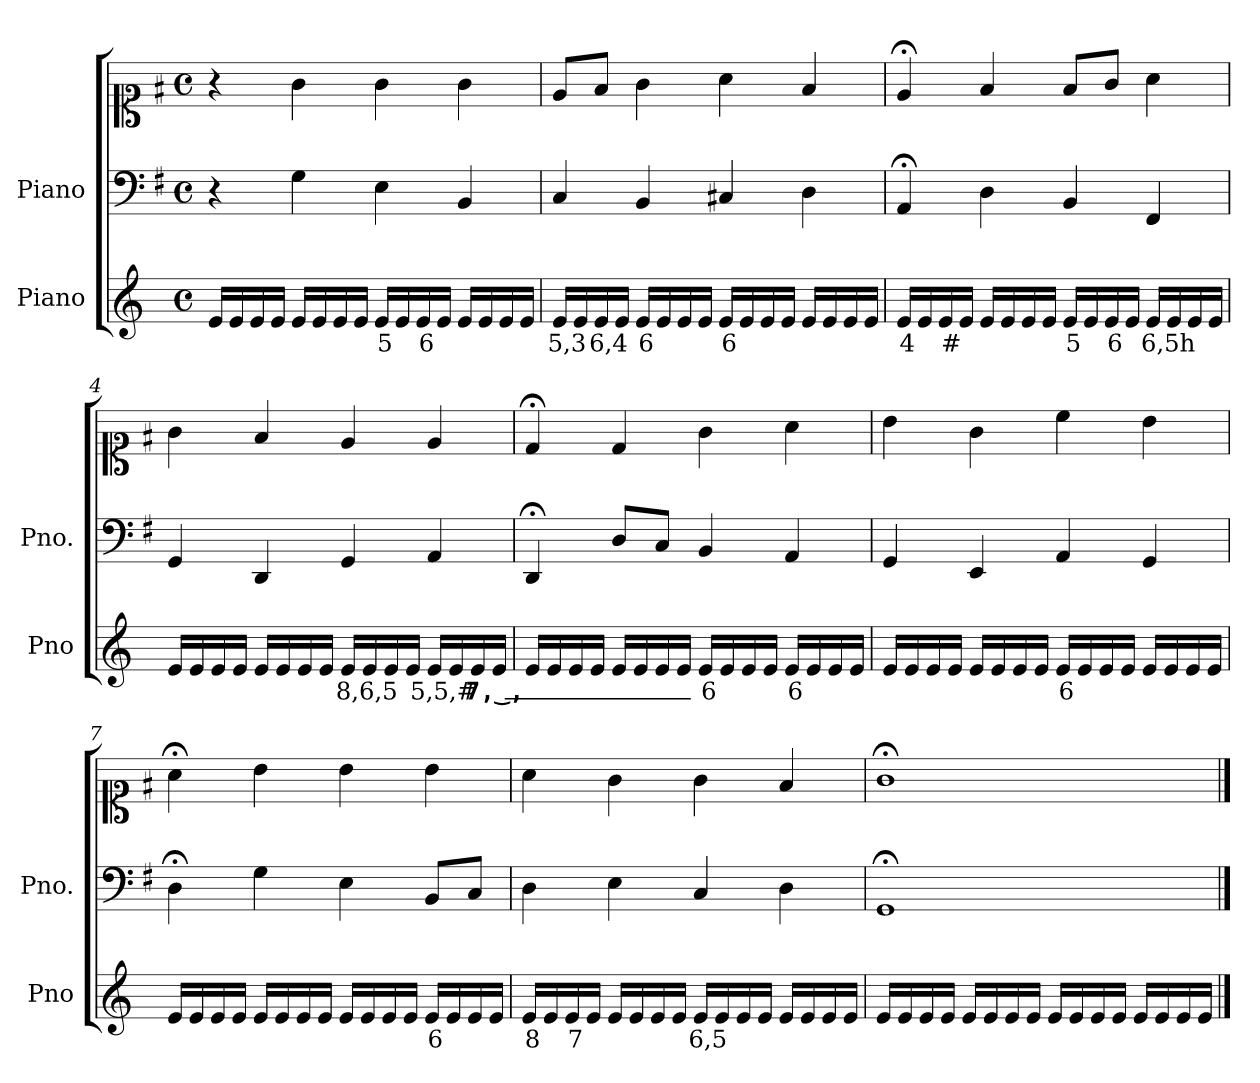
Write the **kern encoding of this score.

**kern	**text	**kern	**kern
*part2	*part2	*part1	*part1
*staff3	*staff3	*staff2	*staff1
*I"Piano	*	*I"Piano	*
*I'Pno	*	*I'Pno.	*
*clefG2	*	*clefF4	*clefC1
*k[]	*	*k[f#]	*k[f#]
*M4/4	*	*M4/4	*M4/4
*met(c)	*	*met(c)	*met(c)
=1	=1	=1	=1
16e/LL	.	4r	4r
16e/	.	.	.
16e/	.	.	.
16e/JJ	.	.	.
16e/LL	.	4G\	4g\
16e/	.	.	.
16e/	.	.	.
16e/JJ	.	.	.
!	!LO:LY:b	!	!
16e/LL	5	4E\	4g\
16e/	.	.	.
!	!LO:LY:b	!	!
16e/	6	.	.
16e/JJ	.	.	.
16e/LL	.	4BB/	4g\
16e/	.	.	.
16e/	.	.	.
16e/JJ	.	.	.
=2	=2	=2	=2
!	!LO:LY:b	!	!
16e/LL	5,3	4C/	8e/L
16e/	.	.	.
!	!LO:LY:b	!	!
16e/	6,4	.	8f#/J
16e/JJ	.	.	.
!	!LO:LY:b	!	!
16e/LL	6	4BB/	4g\
16e/	.	.	.
16e/	.	.	.
16e/JJ	.	.	.
!	!LO:LY:b	!	!
16e/LL	6	4C#X/	4a\
16e/	.	.	.
16e/	.	.	.
16e/JJ	.	.	.
16e/LL	.	4D\	4f#/
16e/	.	.	.
16e/	.	.	.
16e/JJ	.	.	.
=3	=3	=3	=3
!	!LO:LY:b	!	!
16e/LL	4	4AA;</	4e;</
16e/	.	.	.
!	!LO:LY:b	!	!
16e/	#	.	.
16e/JJ	.	.	.
16e/LL	.	4D\	4f#/
16e/	.	.	.
16e/	.	.	.
16e/JJ	.	.	.
!	!LO:LY:b	!	!
16e/LL	5	4BB/	8f#/L
16e/	.	.	.
!	!LO:LY:b	!	!
16e/	6	.	8g/J
16e/JJ	.	.	.
!	!LO:LY:b	!	!
16e/LL	6,5h	4FF#/	4a\
16e/	.	.	.
16e/	.	.	.
16e/JJ	.	.	.
=4	=4	=4	=4
16e/LL	.	4GG/	4g\
16e/	.	.	.
16e/	.	.	.
16e/JJ	.	.	.
16e/LL	.	4DD/	4f#/
16e/	.	.	.
16e/	.	.	.
16e/JJ	.	.	.
!	!LO:LY:b	!	!
16e/LL	8,6,5	4GG/	4e/
16e/	.	.	.
16e/	.	.	.
16e/JJ	.	.	.
!	!LO:LY:b	!	!
16e/LL	5,5,#	4AA/	4e/
16e/	.	.	.
!	!LO:LY:b	!	!
16e/	7,_,_	.	.
16e/JJ	.	.	.
=5	=5	=5	=5
16e/LL	.	4DD;</	4d;</
16e/	.	.	.
16e/	.	.	.
16e/JJ	.	.	.
16e/LL	.	8D/L	4d/
16e/	.	.	.
16e/	.	8C/J	.
16e/JJ	.	.	.
!	!LO:LY:b	!	!
16e/LL	6	4BB/	4g\
16e/	.	.	.
16e/	.	.	.
16e/JJ	.	.	.
!	!LO:LY:b	!	!
16e/LL	6	4AA/	4a\
16e/	.	.	.
16e/	.	.	.
16e/JJ	.	.	.
=6	=6	=6	=6
16e/LL	.	4GG/	4b\
16e/	.	.	.
16e/	.	.	.
16e/JJ	.	.	.
16e/LL	.	4EE/	4g\
16e/	.	.	.
16e/	.	.	.
16e/JJ	.	.	.
!	!LO:LY:b	!	!
16e/LL	6	4AA/	4cc\
16e/	.	.	.
16e/	.	.	.
16e/JJ	.	.	.
16e/LL	.	4GG/	4b\
16e/	.	.	.
16e/	.	.	.
16e/JJ	.	.	.
=7	=7	=7	=7
16e/LL	.	4D;<\	4a;<\
16e/	.	.	.
16e/	.	.	.
16e/JJ	.	.	.
16e/LL	.	4G\	4b\
16e/	.	.	.
16e/	.	.	.
16e/JJ	.	.	.
16e/LL	.	4E\	4b\
16e/	.	.	.
16e/	.	.	.
16e/JJ	.	.	.
!	!LO:LY:b	!	!
16e/LL	6	8BB/L	4b\
16e/	.	.	.
16e/	.	8C/J	.
16e/JJ	.	.	.
=8	=8	=8	=8
!	!LO:LY:b	!	!
16e/LL	8	4D\	4a\
16e/	.	.	.
!	!LO:LY:b	!	!
16e/	7	.	.
16e/JJ	.	.	.
16e/LL	.	4E\	4g\
16e/	.	.	.
16e/	.	.	.
16e/JJ	.	.	.
!	!LO:LY:b	!	!
16e/LL	6,5	4C/	4g\
16e/	.	.	.
16e/	.	.	.
16e/JJ	.	.	.
16e/LL	.	4D\	4f#/
16e/	.	.	.
16e/	.	.	.
16e/JJ	.	.	.
=9	=9	=9	=9
16e/LL	.	1GG;<	1g;<
16e/	.	.	.
16e/	.	.	.
16e/JJ	.	.	.
16e/LL	.	.	.
16e/	.	.	.
16e/	.	.	.
16e/JJ	.	.	.
16e/LL	.	.	.
16e/	.	.	.
16e/	.	.	.
16e/JJ	.	.	.
16e/LL	.	.	.
16e/	.	.	.
16e/	.	.	.
16e/JJ	.	.	.
==	==	==	==
*-	*-	*-	*-
